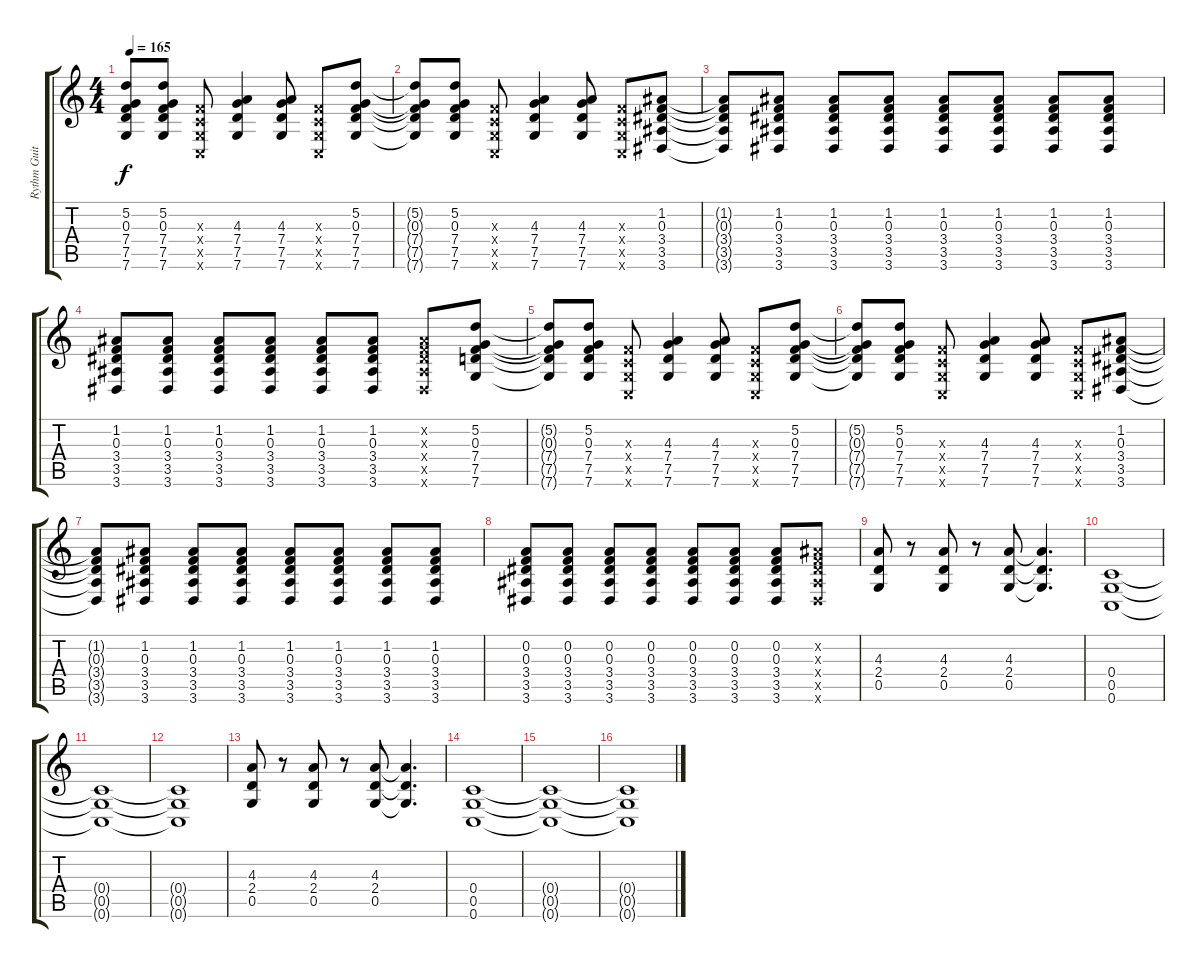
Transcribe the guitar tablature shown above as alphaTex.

\track ("Rythm Guitar" "Rythm Guit") {instrument distortionguitar}
\staff {score tabs}
\tuning (D4 A3 F3 C3 G2 C2) {hide}
\ts (4 4)
\tempo 165
\clef g2
\ks c
(5.2{t} 0.3{t} 7.4{t} 7.5{t} 7.6{t}).8{dy f} (5.2 0.3 7.4 7.5 7.6).8 (0.3{x} 0.4{x} 0.5{x} 0.6{x}).8 (4.3 7.4 7.5 7.6).4 (4.3 7.4 7.5 7.6).8 (0.3{x} 0.4{x} 0.5{x} 0.6{x}).8 (5.2 0.3 7.4 7.5 7.6).8 |
(5.2{t} 0.3{t} 7.4{t} 7.5{t} 7.6{t}).8 (5.2 0.3 7.4 7.5 7.6).8 (0.3{x} 0.4{x} 0.5{x} 0.6{x}).8 (4.3 7.4 7.5 7.6).4 (4.3 7.4 7.5 7.6).8 (0.3{x} 0.4{x} 0.5{x} 0.6{x}).8 (1.2 0.3 3.4 3.5 3.6).8 |
(1.2{t} 0.3{t} 3.4{t} 3.5{t} 3.6{t}).8 (1.2 0.3 3.4 3.5 3.6).8 (1.2 0.3 3.4 3.5 3.6).8 (1.2 0.3 3.4 3.5 3.6).8 (1.2 0.3 3.4 3.5 3.6).8 (1.2 0.3 3.4 3.5 3.6).8 (1.2 0.3 3.4 3.5 3.6).8 (1.2 0.3 3.4 3.5 3.6).8 |
(1.2 0.3 3.4 3.5 3.6).8 (1.2 0.3 3.4 3.5 3.6).8 (1.2 0.3 3.4 3.5 3.6).8 (1.2 0.3 3.4 3.5 3.6).8 (1.2 0.3 3.4 3.5 3.6).8 (1.2 0.3 3.4 3.5 3.6).8 (1.2{x} 0.3{x} 3.4{x} 3.5{x} 3.6{x}).8 (5.2 0.3 7.4 7.5 7.6).8 |
(5.2{t} 0.3{t} 7.4{t} 7.5{t} 7.6{t}).8 (5.2 0.3 7.4 7.5 7.6).8 (0.3{x} 0.4{x} 0.5{x} 0.6{x}).8 (4.3 7.4 7.5 7.6).4 (4.3 7.4 7.5 7.6).8 (0.3{x} 0.4{x} 0.5{x} 0.6{x}).8 (5.2 0.3 7.4 7.5 7.6).8 |
(5.2{t} 0.3{t} 7.4{t} 7.5{t} 7.6{t}).8 (5.2 0.3 7.4 7.5 7.6).8 (0.3{x} 0.4{x} 0.5{x} 0.6{x}).8 (4.3 7.4 7.5 7.6).4 (4.3 7.4 7.5 7.6).8 (0.3{x} 0.4{x} 0.5{x} 0.6{x}).8 (1.2 0.3 3.4 3.5 3.6).8 |
(1.2{t} 0.3{t} 3.4{t} 3.5{t} 3.6{t}).8 (1.2 0.3 3.4 3.5 3.6).8 (1.2 0.3 3.4 3.5 3.6).8 (1.2 0.3 3.4 3.5 3.6).8 (1.2 0.3 3.4 3.5 3.6).8 (1.2 0.3 3.4 3.5 3.6).8 (1.2 0.3 3.4 3.5 3.6).8 (1.2 0.3 3.4 3.5 3.6).8 |
(0.2 0.3 3.4 3.5 3.6).8 (0.2 0.3 3.4 3.5 3.6).8 (0.2 0.3 3.4 3.5 3.6).8 (0.2 0.3 3.4 3.5 3.6).8 (0.2 0.3 3.4 3.5 3.6).8 (0.2 0.3 3.4 3.5 3.6).8 (0.2 0.3 3.4 3.5 3.6).8 (1.2{x} 0.3{x} 3.4{x} 3.5{x} 3.6{x}).8 |
(4.3 2.4 0.5).8 r.8 (4.3 2.4 0.5).8 r.8 (4.3 2.4 0.5).8 (4.3{t} 2.4{t} 0.5{t}).4{d} |
(0.4 0.5 0.6).1 |
(0.4{t} 0.5{t} 0.6{t}).1 |
(0.4{t} 0.5{t} 0.6{t}).1 |
(4.3 2.4 0.5).8 r.8 (4.3 2.4 0.5).8 r.8 (4.3 2.4 0.5).8 (4.3{t} 2.4{t} 0.5{t}).4{d} |
(0.4 0.5 0.6).1 |
(0.4{t} 0.5{t} 0.6{t}).1 |
(0.4{t} 0.5{t} 0.6{t}).1
